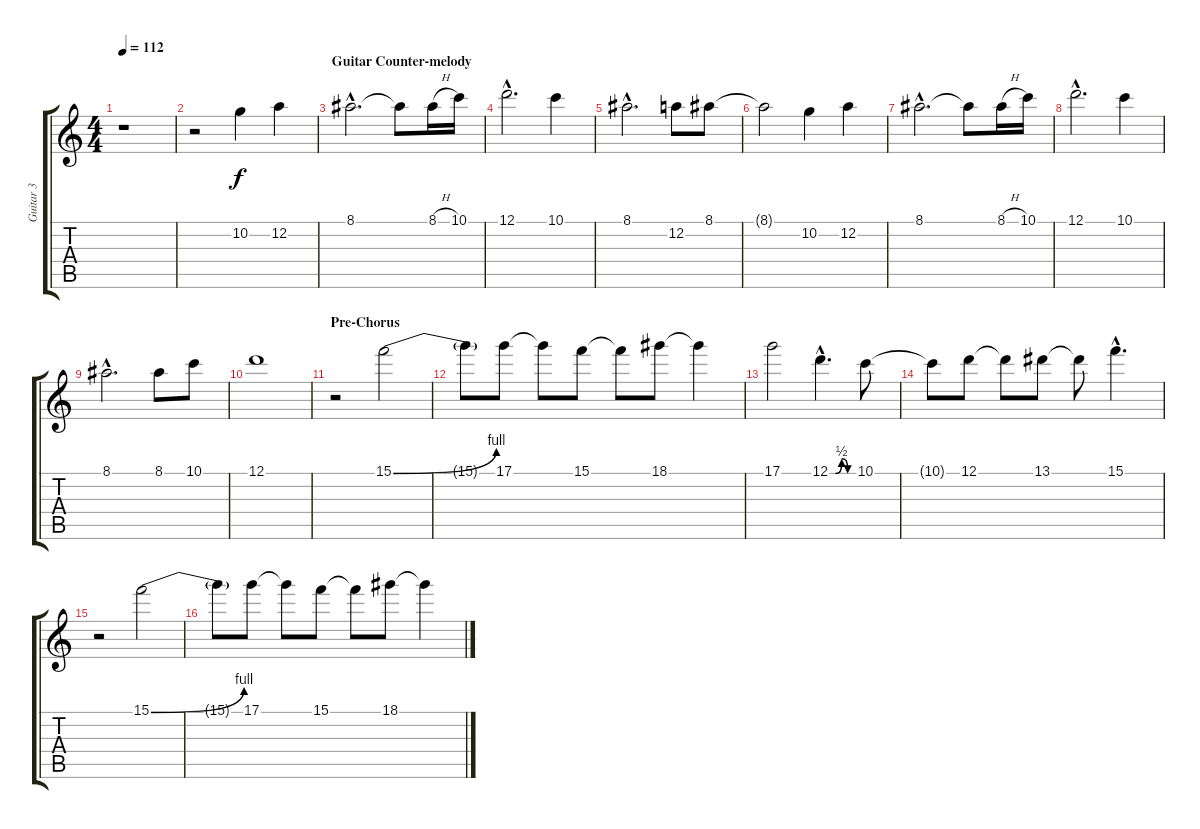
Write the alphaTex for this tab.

\track ("Guitar 3" "Guitar 3") {instrument distortionguitar}
\staff {score tabs}
\tuning (D4 A3 F3 C3 G2 D2) {hide}
\ts (4 4)
\tempo 112
\clef g2
\ks c
r.1{dy f} |
r.2 10.2.4 12.2.4 |
\section ("" "Guitar Counter-melody")
8.1{hac}.2{d} 8.1{t}.8 8.1{h}.16 10.1.16 |
12.1{hac}.2{d} 10.1.4 |
8.1{hac}.2{d} 12.2.8 8.1.8 |
8.1{t}.2 10.2.4 12.2.4 |
8.1{hac}.2{d} 8.1{t}.8 8.1{h}.16 10.1.16 |
12.1{hac}.2{d} 10.1.4 |
8.1{hac}.2{d} 8.1.8 10.1.8 |
12.1.1 |
\section ("" "Pre-Chorus")
r.2 15.1{be (bend 0 0 60 4)}.2 |
15.1{t}.8 17.1.8 17.1{t}.8 15.1.8 15.1{t}.8 18.1.8 18.1{t}.4 |
17.1.2 12.1{be (custom 0 0 14 0 30 2 45 0 60 0) hac}.4{d} 10.1.8 |
10.1{t}.8 12.1.8 12.1{t}.8 13.1.8 13.1{t}.8 15.1{hac}.4{d} |
r.2 15.1{be (bend 0 0 60 4)}.2 |
15.1{t}.8 17.1.8 17.1{t}.8 15.1.8 15.1{t}.8 18.1.8 18.1{t}.4
